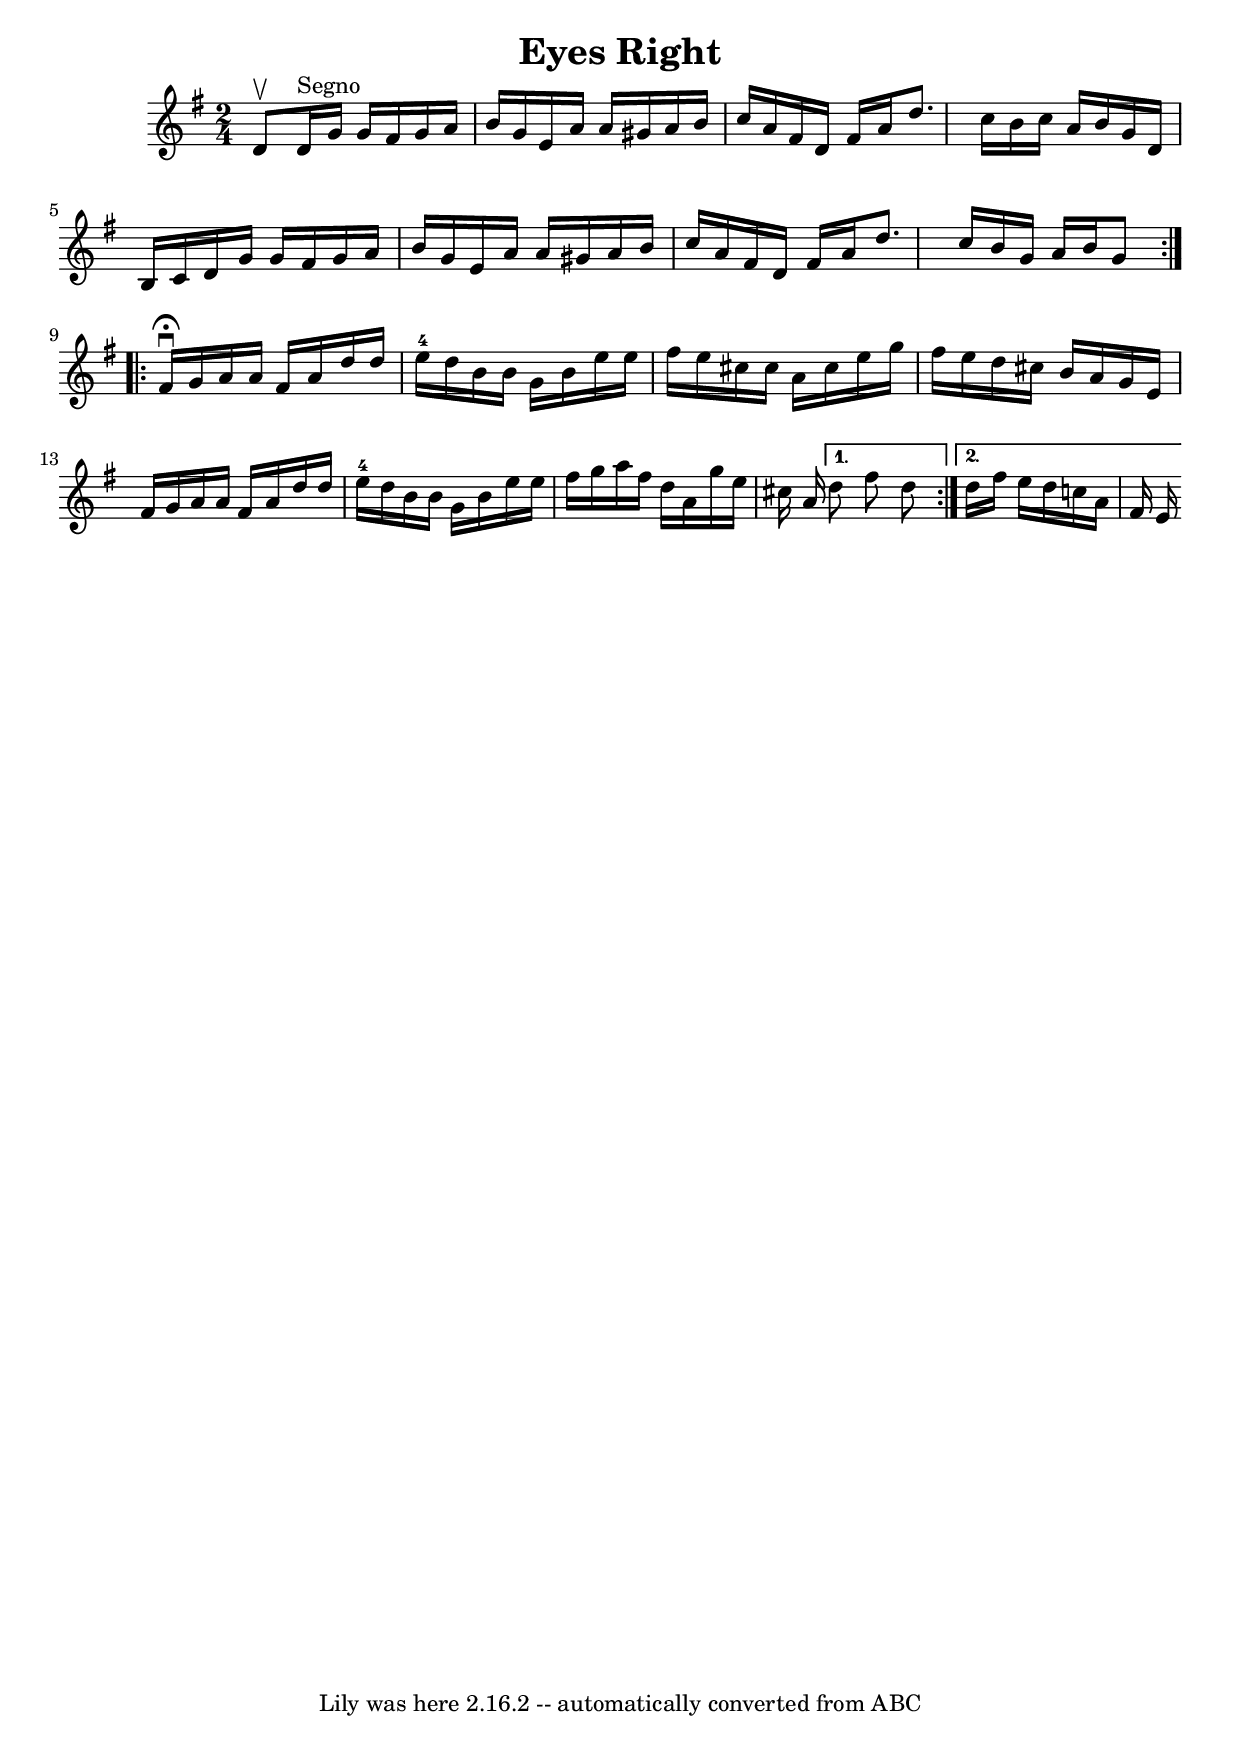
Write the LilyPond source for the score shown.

\version "2.16.2"
\include "Mammoth.ily"
\header {
  %% book = "Ryan's Mammoth Collection"
 crossRefNumber = "1"
 footnotes = ""
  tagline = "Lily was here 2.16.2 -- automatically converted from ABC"
  title = "Eyes Right"

}
voicedefault =  {



  \repeat volta 2 {

    \time 2/4 
    \key g \major d'8^\upbow    |
 d'16^"Segno" g'16 g'16 fs'16 g'16 a'16 b'16 g'16   |
 e'16 a'16 a'16 gs'16 a'16 b'16 c''16 a'16   |
 fs'16 d'16 fs'16 a'16 d''8. c''16   |
 b'16 c''16 a'16 b'16 g'16 d'16 b16 c'16   |
 d'16 g'16 g'16 fs'16 g'16 a'16 b'16 g'16   |
 e'16 a'16 a'16 gs'16 a'16 b'16 c''16 a'16   |
 fs'16 d'16 fs'16 a'16 d''8. c''16  |
 b'16 g'16 a'16 b'16 g'8    
  } 
  \repeat volta 2 {
 fs'16^\fermata^\downbow g'16   |
 a'16 a'16 fs'16 a'16 d''16 d''16 e''16-4 d''16   |
 b'16 b'16 g'16 b'16 e''16 e''16 fs''16 e''16   |
 cs''16 cs''16 a'16 cs''16 e''16 g''16 fs''16 e''16   |
 d''16 cs''16 b'16 a'16 g'16 e'16 fs'16 g'16   |
 a'16 a'16 fs'16 a'16 d''16 d''16 e''16-4 d''16   |
 b'16 b'16 g'16 b'16 e''16 e''16 fs''16 g''16   |
 a''16    
 fs''16 d''16 a'16 g''16 e''16 cs''16 a'16  
  } \alternative{{ 
 d''8 fs''8 d''8  
  } { d''16 fs''16 e''16 d''16 c''!16 a'16 fs'16 e'16      \bar "| |"   
    }
	       }

}

\score{
  <<

    \context Staff="default"
    {
      \voicedefault 
      
    }

  >>
  \layout {
    
  }
  \midi {
  }

}
